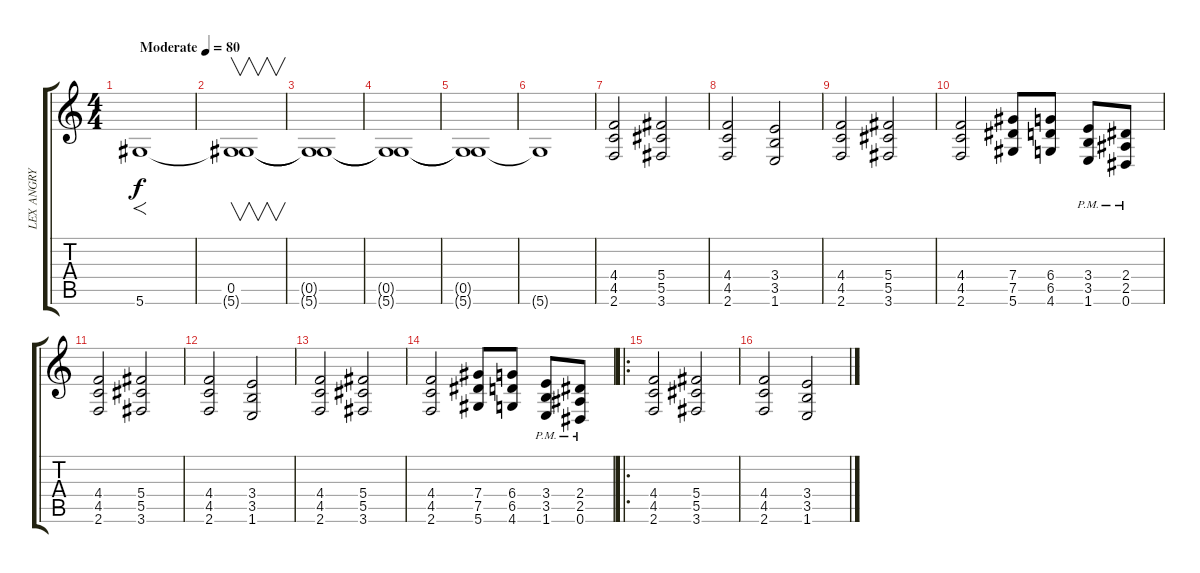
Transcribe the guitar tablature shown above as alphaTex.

\track ("LEX ANGRY" "LEX ANGRY") {instrument distortionguitar}
\staff {score tabs}
\tuning (Eb4 Bb3 Gb3 Db3 Ab2 Eb2) {hide}
\ts (4 4)
\tempo (80 "Moderate")
\clef g2
\ks c
5.6.1{f dy f instrument distortionguitar} |
(0.5 5.6{t}).1{v} |
(0.5{t} 5.6{t}).1 |
(0.5{t} 5.6{t}).1 |
(0.5{t} 5.6{t}).1 |
5.6{t}.1 |
(4.4 4.5 2.6).2 (5.4 5.5 3.6).2 |
(4.4 4.5 2.6).2 (3.4 3.5 1.6).2 |
(4.4 4.5 2.6).2 (5.4 5.5 3.6).2 |
(4.4 4.5 2.6).2 (7.4 7.5 5.6).8 (6.4 6.5 4.6).8 (3.4{pm} 3.5{pm} 1.6{pm}).8 (2.4{pm} 2.5{pm} 0.6{pm}).8 |
(4.4 4.5 2.6).2 (5.4 5.5 3.6).2 |
(4.4 4.5 2.6).2 (3.4 3.5 1.6).2 |
(4.4 4.5 2.6).2 (5.4 5.5 3.6).2 |
(4.4 4.5 2.6).2 (7.4 7.5 5.6).8 (6.4 6.5 4.6).8 (3.4{pm} 3.5{pm} 1.6{pm}).8 (2.4{pm} 2.5{pm} 0.6{pm}).8 |
\ro
(4.4 4.5 2.6).2 (5.4 5.5 3.6).2 |
(4.4 4.5 2.6).2 (3.4 3.5 1.6).2
